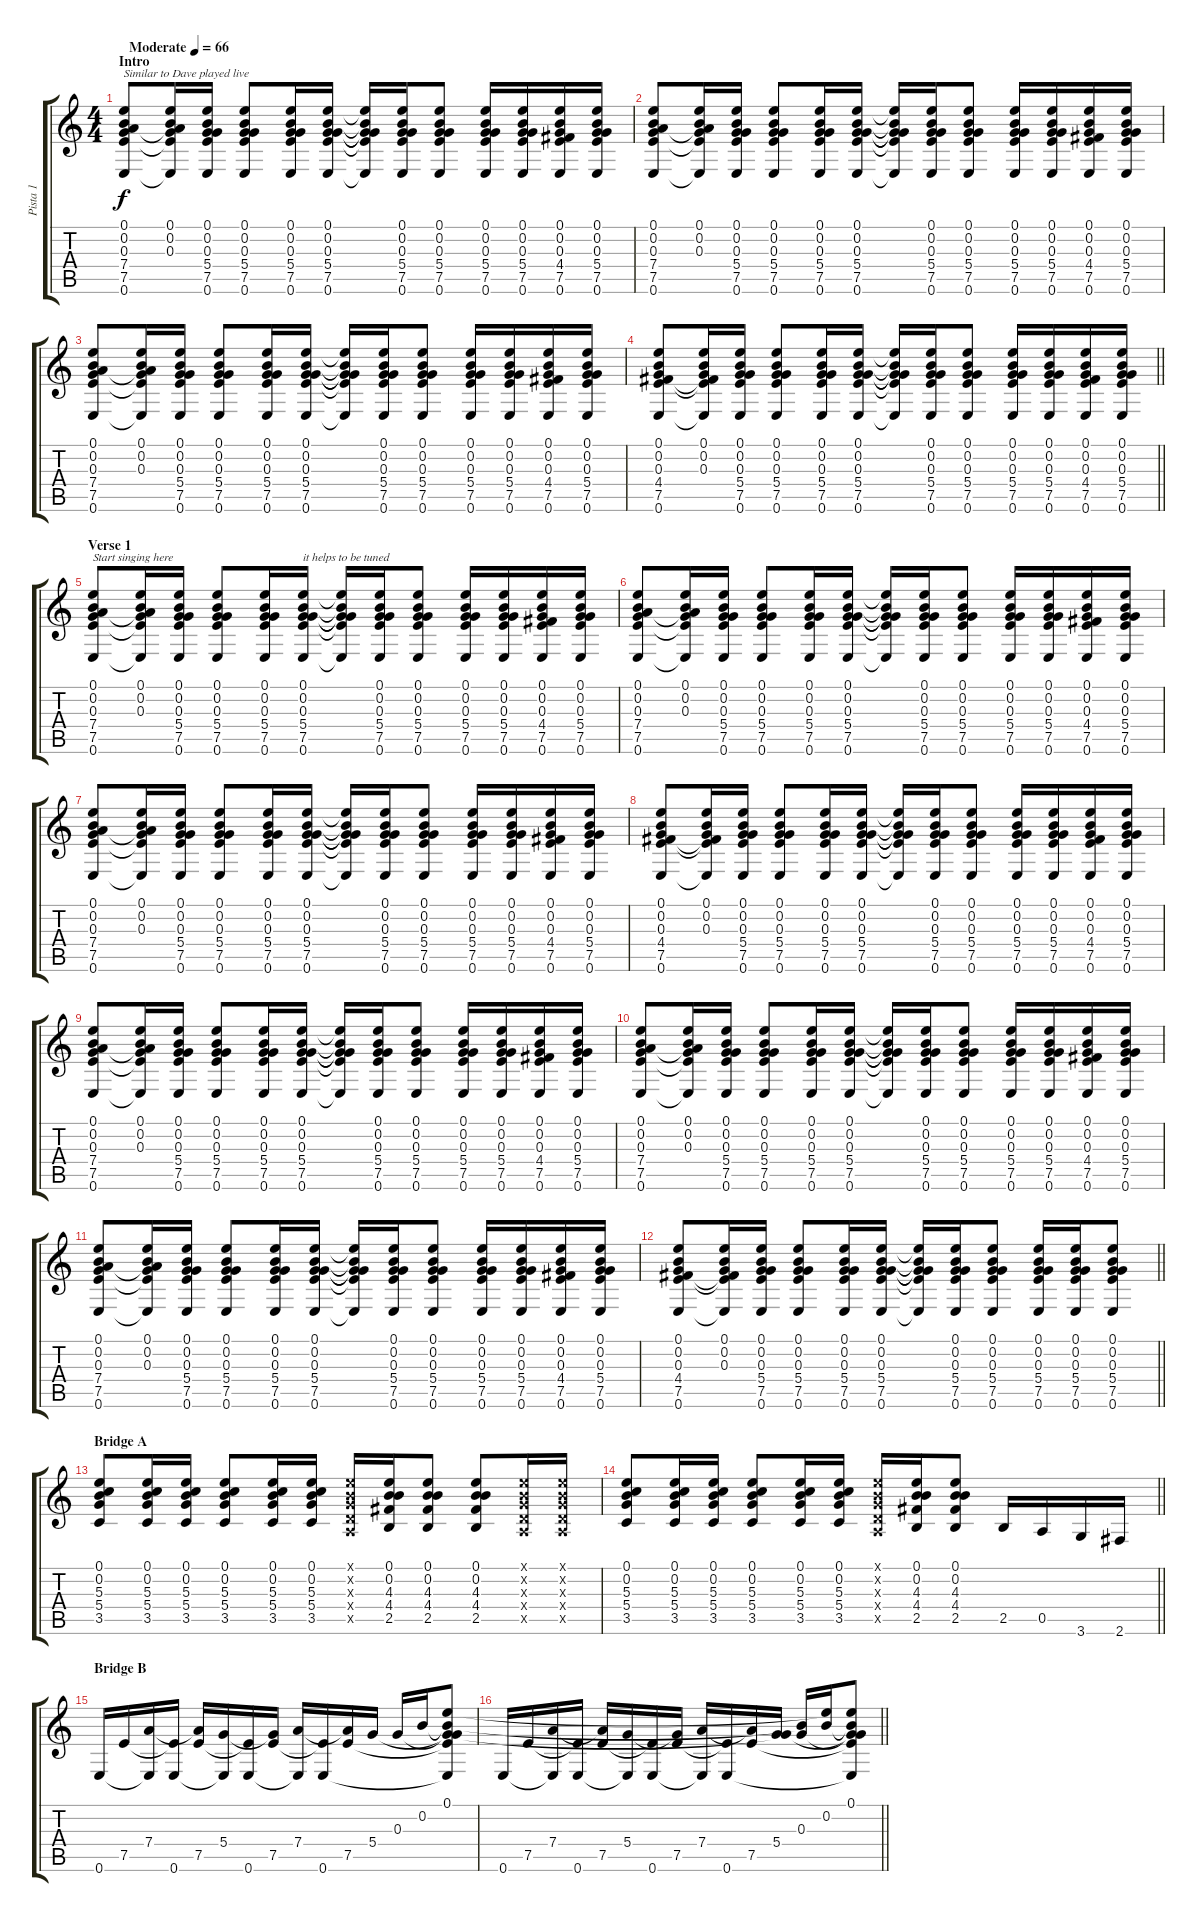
\track ("Pista 1" "Pista 1") {instrument acousticguitarsteel}
\staff {score tabs}
\tuning (E4 B3 G3 D3 A2 E2) {hide}
\ts (4 4)
\section ("" "Intro")
\tempo (66 "Moderate")
\clef g2
\ks c
(0.1 0.2 0.3 7.4 7.5 0.6).8{txt "Similar to Dave played live" dy f instrument acousticguitarsteel} (0.1 0.2 0.3 7.4{t} 7.5{t} 0.6{t}).16 (0.1 0.2 0.3 5.4 7.5 0.6).16 (0.1 0.2 0.3 5.4 7.5 0.6).8 (0.1 0.2 0.3 5.4 7.5 0.6).16 (0.1 0.2 0.3 5.4 7.5 0.6).16 (0.1{t} 0.2{t} 0.3{t} 5.4{t} 7.5{t} 0.6{t}).16 (0.1 0.2 0.3 5.4 7.5 0.6).16 (0.1 0.2 0.3 5.4 7.5 0.6).8 (0.1 0.2 0.3 5.4 7.5 0.6).16 (0.1 0.2 0.3 5.4 7.5 0.6).16 (0.1 0.2 0.3 4.4 7.5 0.6).16 (0.1 0.2 0.3 5.4 7.5 0.6).16 |
(0.1 0.2 0.3 7.4 7.5 0.6).8 (0.1 0.2 0.3 7.4{t} 7.5{t} 0.6{t}).16 (0.1 0.2 0.3 5.4 7.5 0.6).16 (0.1 0.2 0.3 5.4 7.5 0.6).8 (0.1 0.2 0.3 5.4 7.5 0.6).16 (0.1 0.2 0.3 5.4 7.5 0.6).16 (0.1{t} 0.2{t} 0.3{t} 5.4{t} 7.5{t} 0.6{t}).16 (0.1 0.2 0.3 5.4 7.5 0.6).16 (0.1 0.2 0.3 5.4 7.5 0.6).8 (0.1 0.2 0.3 5.4 7.5 0.6).16 (0.1 0.2 0.3 5.4 7.5 0.6).16 (0.1 0.2 0.3 4.4 7.5 0.6).16 (0.1 0.2 0.3 5.4 7.5 0.6).16 |
(0.1 0.2 0.3 7.4 7.5 0.6).8 (0.1 0.2 0.3 7.4{t} 7.5{t} 0.6{t}).16 (0.1 0.2 0.3 5.4 7.5 0.6).16 (0.1 0.2 0.3 5.4 7.5 0.6).8 (0.1 0.2 0.3 5.4 7.5 0.6).16 (0.1 0.2 0.3 5.4 7.5 0.6).16 (0.1{t} 0.2{t} 0.3{t} 5.4{t} 7.5{t} 0.6{t}).16 (0.1 0.2 0.3 5.4 7.5 0.6).16 (0.1 0.2 0.3 5.4 7.5 0.6).8 (0.1 0.2 0.3 5.4 7.5 0.6).16 (0.1 0.2 0.3 5.4 7.5 0.6).16 (0.1 0.2 0.3 4.4 7.5 0.6).16 (0.1 0.2 0.3 5.4 7.5 0.6).16 |
\barLineRight lightlight
(0.1 0.2 0.3 4.4 7.5 0.6).8 (0.1 0.2 0.3 4.4{t} 7.5{t} 0.6{t}).16 (0.1 0.2 0.3 5.4 7.5 0.6).16 (0.1 0.2 0.3 5.4 7.5 0.6).8 (0.1 0.2 0.3 5.4 7.5 0.6).16 (0.1 0.2 0.3 5.4 7.5 0.6).16 (0.1{t} 0.2{t} 0.3{t} 5.4{t} 7.5{t} 0.6{t}).16 (0.1 0.2 0.3 5.4 7.5 0.6).16 (0.1 0.2 0.3 5.4 7.5 0.6).8 (0.1 0.2 0.3 5.4 7.5 0.6).16 (0.1 0.2 0.3 5.4 7.5 0.6).16 (0.1 0.2 0.3 4.4 7.5 0.6).16 (0.1 0.2 0.3 5.4 7.5 0.6).16 |
\section ("" "Verse 1")
(0.1 0.2 0.3 7.4 7.5 0.6).8{txt "Start singing here"} (0.1 0.2 0.3 7.4{t} 7.5{t} 0.6{t}).16 (0.1 0.2 0.3 5.4 7.5 0.6).16 (0.1 0.2 0.3 5.4 7.5 0.6).8 (0.1 0.2 0.3 5.4 7.5 0.6).16 (0.1 0.2 0.3 5.4 7.5 0.6).16{txt "it helps to be tuned"} (0.1{t} 0.2{t} 0.3{t} 5.4{t} 7.5{t} 0.6{t}).16 (0.1 0.2 0.3 5.4 7.5 0.6).16 (0.1 0.2 0.3 5.4 7.5 0.6).8 (0.1 0.2 0.3 5.4 7.5 0.6).16 (0.1 0.2 0.3 5.4 7.5 0.6).16 (0.1 0.2 0.3 4.4 7.5 0.6).16 (0.1 0.2 0.3 5.4 7.5 0.6).16 |
(0.1 0.2 0.3 7.4 7.5 0.6).8 (0.1 0.2 0.3 7.4{t} 7.5{t} 0.6{t}).16 (0.1 0.2 0.3 5.4 7.5 0.6).16 (0.1 0.2 0.3 5.4 7.5 0.6).8 (0.1 0.2 0.3 5.4 7.5 0.6).16 (0.1 0.2 0.3 5.4 7.5 0.6).16 (0.1{t} 0.2{t} 0.3{t} 5.4{t} 7.5{t} 0.6{t}).16 (0.1 0.2 0.3 5.4 7.5 0.6).16 (0.1 0.2 0.3 5.4 7.5 0.6).8 (0.1 0.2 0.3 5.4 7.5 0.6).16 (0.1 0.2 0.3 5.4 7.5 0.6).16 (0.1 0.2 0.3 4.4 7.5 0.6).16 (0.1 0.2 0.3 5.4 7.5 0.6).16 |
(0.1 0.2 0.3 7.4 7.5 0.6).8 (0.1 0.2 0.3 7.4{t} 7.5{t} 0.6{t}).16 (0.1 0.2 0.3 5.4 7.5 0.6).16 (0.1 0.2 0.3 5.4 7.5 0.6).8 (0.1 0.2 0.3 5.4 7.5 0.6).16 (0.1 0.2 0.3 5.4 7.5 0.6).16 (0.1{t} 0.2{t} 0.3{t} 5.4{t} 7.5{t} 0.6{t}).16 (0.1 0.2 0.3 5.4 7.5 0.6).16 (0.1 0.2 0.3 5.4 7.5 0.6).8 (0.1 0.2 0.3 5.4 7.5 0.6).16 (0.1 0.2 0.3 5.4 7.5 0.6).16 (0.1 0.2 0.3 4.4 7.5 0.6).16 (0.1 0.2 0.3 5.4 7.5 0.6).16 |
(0.1 0.2 0.3 4.4 7.5 0.6).8 (0.1 0.2 0.3 4.4{t} 7.5{t} 0.6{t}).16 (0.1 0.2 0.3 5.4 7.5 0.6).16 (0.1 0.2 0.3 5.4 7.5 0.6).8 (0.1 0.2 0.3 5.4 7.5 0.6).16 (0.1 0.2 0.3 5.4 7.5 0.6).16 (0.1{t} 0.2{t} 0.3{t} 5.4{t} 7.5{t} 0.6{t}).16 (0.1 0.2 0.3 5.4 7.5 0.6).16 (0.1 0.2 0.3 5.4 7.5 0.6).8 (0.1 0.2 0.3 5.4 7.5 0.6).16 (0.1 0.2 0.3 5.4 7.5 0.6).16 (0.1 0.2 0.3 4.4 7.5 0.6).16 (0.1 0.2 0.3 5.4 7.5 0.6).16 |
(0.1 0.2 0.3 7.4 7.5 0.6).8 (0.1 0.2 0.3 7.4{t} 7.5{t} 0.6{t}).16 (0.1 0.2 0.3 5.4 7.5 0.6).16 (0.1 0.2 0.3 5.4 7.5 0.6).8 (0.1 0.2 0.3 5.4 7.5 0.6).16 (0.1 0.2 0.3 5.4 7.5 0.6).16 (0.1{t} 0.2{t} 0.3{t} 5.4{t} 7.5{t} 0.6{t}).16 (0.1 0.2 0.3 5.4 7.5 0.6).16 (0.1 0.2 0.3 5.4 7.5 0.6).8 (0.1 0.2 0.3 5.4 7.5 0.6).16 (0.1 0.2 0.3 5.4 7.5 0.6).16 (0.1 0.2 0.3 4.4 7.5 0.6).16 (0.1 0.2 0.3 5.4 7.5 0.6).16 |
(0.1 0.2 0.3 7.4 7.5 0.6).8 (0.1 0.2 0.3 7.4{t} 7.5{t} 0.6{t}).16 (0.1 0.2 0.3 5.4 7.5 0.6).16 (0.1 0.2 0.3 5.4 7.5 0.6).8 (0.1 0.2 0.3 5.4 7.5 0.6).16 (0.1 0.2 0.3 5.4 7.5 0.6).16 (0.1{t} 0.2{t} 0.3{t} 5.4{t} 7.5{t} 0.6{t}).16 (0.1 0.2 0.3 5.4 7.5 0.6).16 (0.1 0.2 0.3 5.4 7.5 0.6).8 (0.1 0.2 0.3 5.4 7.5 0.6).16 (0.1 0.2 0.3 5.4 7.5 0.6).16 (0.1 0.2 0.3 4.4 7.5 0.6).16 (0.1 0.2 0.3 5.4 7.5 0.6).16 |
(0.1 0.2 0.3 7.4 7.5 0.6).8 (0.1 0.2 0.3 7.4{t} 7.5{t} 0.6{t}).16 (0.1 0.2 0.3 5.4 7.5 0.6).16 (0.1 0.2 0.3 5.4 7.5 0.6).8 (0.1 0.2 0.3 5.4 7.5 0.6).16 (0.1 0.2 0.3 5.4 7.5 0.6).16 (0.1{t} 0.2{t} 0.3{t} 5.4{t} 7.5{t} 0.6{t}).16 (0.1 0.2 0.3 5.4 7.5 0.6).16 (0.1 0.2 0.3 5.4 7.5 0.6).8 (0.1 0.2 0.3 5.4 7.5 0.6).16 (0.1 0.2 0.3 5.4 7.5 0.6).16 (0.1 0.2 0.3 4.4 7.5 0.6).16 (0.1 0.2 0.3 5.4 7.5 0.6).16 |
\barLineRight lightlight
(0.1 0.2 0.3 4.4 7.5 0.6).8 (0.1 0.2 0.3 4.4{t} 7.5{t} 0.6{t}).16 (0.1 0.2 0.3 5.4 7.5 0.6).16 (0.1 0.2 0.3 5.4 7.5 0.6).8 (0.1 0.2 0.3 5.4 7.5 0.6).16 (0.1 0.2 0.3 5.4 7.5 0.6).16 (0.1{t} 0.2{t} 0.3{t} 5.4{t} 7.5{t} 0.6{t}).16 (0.1 0.2 0.3 5.4 7.5 0.6).16 (0.1 0.2 0.3 5.4 7.5 0.6).8 (0.1 0.2 0.3 5.4 7.5 0.6).16 (0.1 0.2 0.3 5.4 7.5 0.6).16 (0.1 0.2 0.3 5.4 7.5 0.6).8 |
\section ("" "Bridge A")
(0.1 0.2 5.3 5.4 3.5).8 (0.1 0.2 5.3 5.4 3.5).16 (0.1 0.2 5.3 5.4 3.5).16 (0.1 0.2 5.3 5.4 3.5).8 (0.1 0.2 5.3 5.4 3.5).16 (0.1 0.2 5.3 5.4 3.5).16 (0.1{x} 0.2{x} 0.3{x} 0.4{x} 0.5{x}).16 (0.1 0.2 4.3 4.4 2.5).16 (0.1 0.2 4.3 4.4 2.5).8 (0.1 0.2 4.3 4.4 2.5).8 (0.1{x} 0.2{x} 0.3{x} 0.4{x} 0.5{x}).16 (0.1{x} 0.2{x} 0.3{x} 0.4{x} 0.5{x}).16 |
\barLineRight lightlight
(0.1 0.2 5.3 5.4 3.5).8 (0.1 0.2 5.3 5.4 3.5).16 (0.1 0.2 5.3 5.4 3.5).16 (0.1 0.2 5.3 5.4 3.5).8 (0.1 0.2 5.3 5.4 3.5).16 (0.1 0.2 5.3 5.4 3.5).16 (0.1{x} 0.2{x} 0.3{x} 0.4{x} 0.5{x}).16 (0.1 0.2 4.3 4.4 2.5).16 (0.1 0.2 4.3 4.4 2.5).8 2.5.16 0.5.16 3.6.16 2.6.16 |
\section ("" "Bridge B")
0.6.16 7.5.16 (7.4 0.6{t}).16 (7.5{t} 0.6).16 (7.4{t} 7.5).16 (5.4 0.6{t}).16 (7.5{t} 0.6).16 (5.4{t} 7.5).16 (7.4 0.6{t}).16 (7.5{t} 0.6).16 (7.4{t} 7.5).16 5.4.16 0.3.16 0.2.16 (0.1 0.2{t} 0.3{t} 5.4{t} 7.5{t} 0.6{t}).8 |
\barLineRight lightlight
0.6.16 7.5.16 (7.4 0.6{t}).16 (7.5{t} 0.6).16 (7.4{t} 7.5).16 (5.4 0.6{t}).16 (7.5{t} 0.6).16 (5.4{t} 7.5).16 (7.4 0.6{t}).16 (7.5{t} 0.6).16 (7.4{t} 7.5).16 (0.3{t} 5.4).16 (0.2{t} 0.3).16 (0.1{t} 0.2).16 (0.1 0.2{t} 0.3{t} 5.4{t} 7.5{t} 0.6{t}).8
